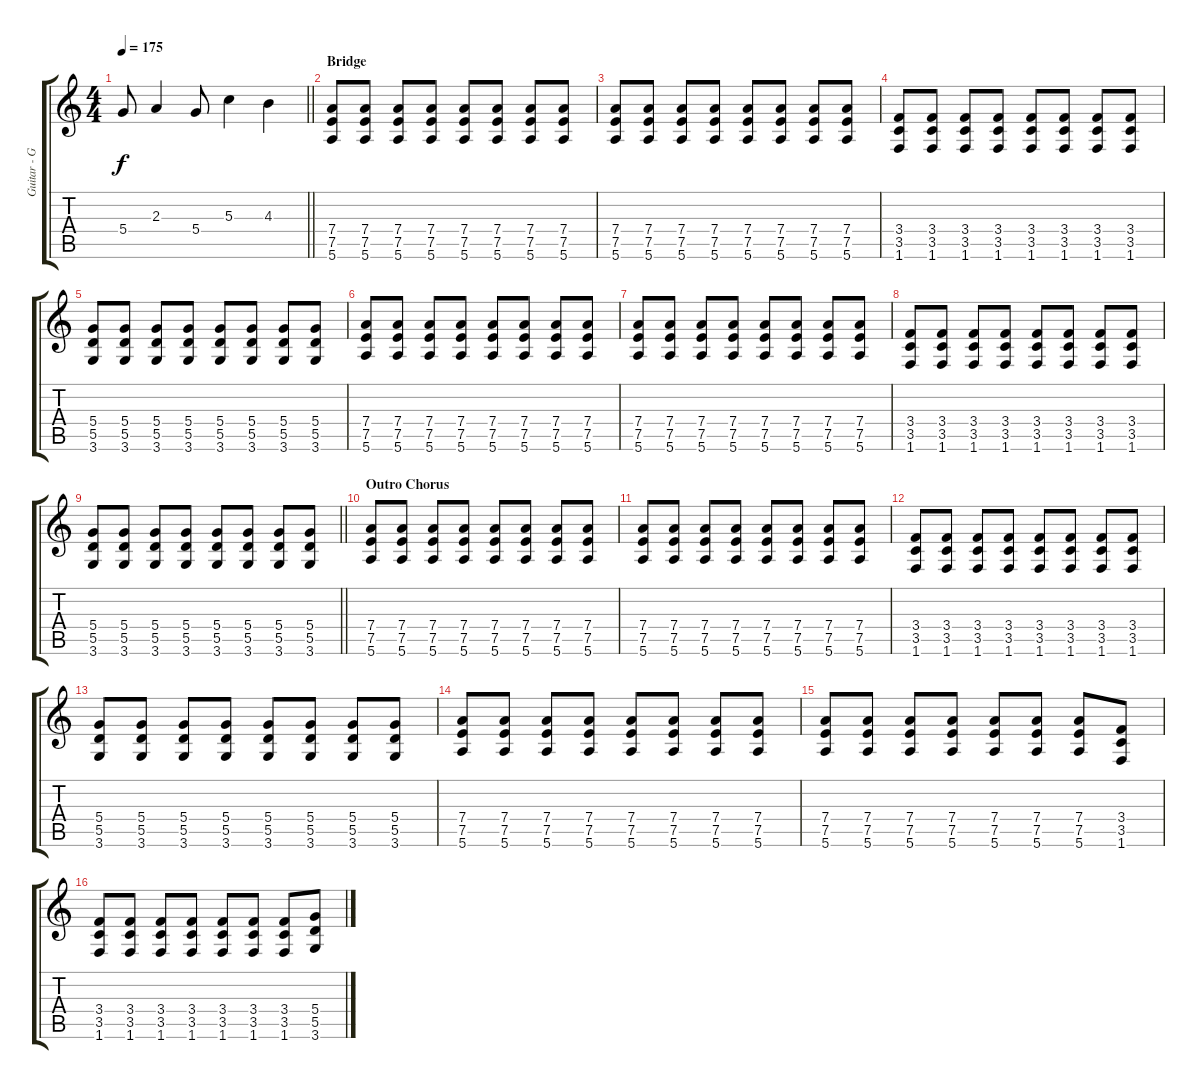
\track ("Guitar - Glenn Tipton" "Guitar - G") {instrument distortionguitar}
\staff {score tabs}
\tuning (E4 B3 G3 D3 A2 E2) {hide}
\ts (4 4)
\tempo 175
\clef g2
\barLineRight lightlight
\ks c
5.4{t}.8{dy f} 2.3.4 5.4.8 5.3.4 4.3.4 |
\section ("" "Bridge")
(7.4 7.5 5.6).8{volume 12} (7.4 7.5 5.6).8 (7.4 7.5 5.6).8 (7.4 7.5 5.6).8 (7.4 7.5 5.6).8 (7.4 7.5 5.6).8 (7.4 7.5 5.6).8 (7.4 7.5 5.6).8 |
(7.4 7.5 5.6).8 (7.4 7.5 5.6).8 (7.4 7.5 5.6).8 (7.4 7.5 5.6).8 (7.4 7.5 5.6).8 (7.4 7.5 5.6).8 (7.4 7.5 5.6).8 (7.4 7.5 5.6).8 |
(3.4 3.5 1.6).8 (3.4 3.5 1.6).8 (3.4 3.5 1.6).8 (3.4 3.5 1.6).8 (3.4 3.5 1.6).8 (3.4 3.5 1.6).8 (3.4 3.5 1.6).8 (3.4 3.5 1.6).8 |
(5.4 5.5 3.6).8 (5.4 5.5 3.6).8 (5.4 5.5 3.6).8 (5.4 5.5 3.6).8 (5.4 5.5 3.6).8 (5.4 5.5 3.6).8 (5.4 5.5 3.6).8 (5.4 5.5 3.6).8 |
(7.4 7.5 5.6).8{volume 12} (7.4 7.5 5.6).8 (7.4 7.5 5.6).8 (7.4 7.5 5.6).8 (7.4 7.5 5.6).8 (7.4 7.5 5.6).8 (7.4 7.5 5.6).8 (7.4 7.5 5.6).8 |
(7.4 7.5 5.6).8 (7.4 7.5 5.6).8 (7.4 7.5 5.6).8 (7.4 7.5 5.6).8 (7.4 7.5 5.6).8 (7.4 7.5 5.6).8 (7.4 7.5 5.6).8 (7.4 7.5 5.6).8 |
(3.4 3.5 1.6).8 (3.4 3.5 1.6).8 (3.4 3.5 1.6).8 (3.4 3.5 1.6).8 (3.4 3.5 1.6).8 (3.4 3.5 1.6).8 (3.4 3.5 1.6).8 (3.4 3.5 1.6).8 |
\barLineRight lightlight
(5.4 5.5 3.6).8 (5.4 5.5 3.6).8 (5.4 5.5 3.6).8 (5.4 5.5 3.6).8 (5.4 5.5 3.6).8 (5.4 5.5 3.6).8 (5.4 5.5 3.6).8 (5.4 5.5 3.6).8 |
\section ("" "Outro Chorus")
(7.4 7.5 5.6).8{volume 12} (7.4 7.5 5.6).8 (7.4 7.5 5.6).8 (7.4 7.5 5.6).8 (7.4 7.5 5.6).8 (7.4 7.5 5.6).8 (7.4 7.5 5.6).8 (7.4 7.5 5.6).8 |
(7.4 7.5 5.6).8 (7.4 7.5 5.6).8 (7.4 7.5 5.6).8 (7.4 7.5 5.6).8 (7.4 7.5 5.6).8 (7.4 7.5 5.6).8 (7.4 7.5 5.6).8 (7.4 7.5 5.6).8 |
(3.4 3.5 1.6).8 (3.4 3.5 1.6).8 (3.4 3.5 1.6).8 (3.4 3.5 1.6).8 (3.4 3.5 1.6).8 (3.4 3.5 1.6).8 (3.4 3.5 1.6).8 (3.4 3.5 1.6).8 |
(5.4 5.5 3.6).8 (5.4 5.5 3.6).8 (5.4 5.5 3.6).8 (5.4 5.5 3.6).8 (5.4 5.5 3.6).8 (5.4 5.5 3.6).8 (5.4 5.5 3.6).8 (5.4 5.5 3.6).8 |
(7.4 7.5 5.6).8 (7.4 7.5 5.6).8 (7.4 7.5 5.6).8 (7.4 7.5 5.6).8 (7.4 7.5 5.6).8 (7.4 7.5 5.6).8 (7.4 7.5 5.6).8 (7.4 7.5 5.6).8 |
(7.4 7.5 5.6).8 (7.4 7.5 5.6).8 (7.4 7.5 5.6).8 (7.4 7.5 5.6).8 (7.4 7.5 5.6).8 (7.4 7.5 5.6).8 (7.4 7.5 5.6).8 (3.4 3.5 1.6).8 |
(3.4 3.5 1.6).8 (3.4 3.5 1.6).8 (3.4 3.5 1.6).8 (3.4 3.5 1.6).8 (3.4 3.5 1.6).8 (3.4 3.5 1.6).8 (3.4 3.5 1.6).8 (5.4 5.5 3.6).8
